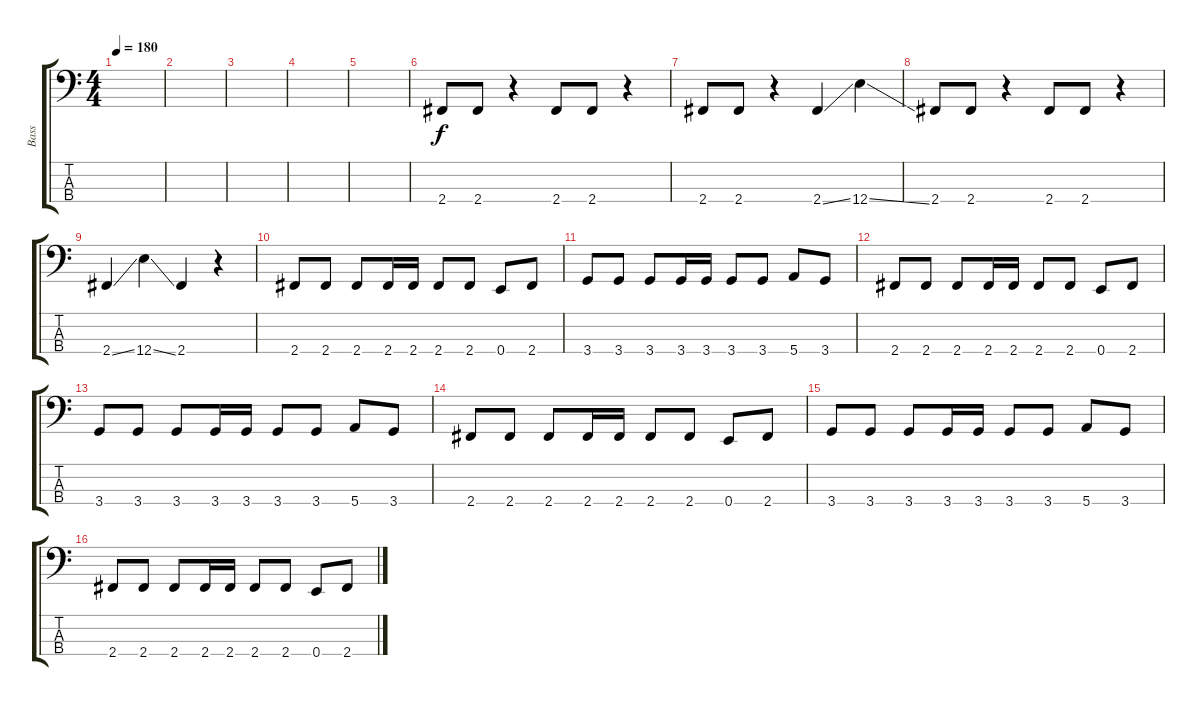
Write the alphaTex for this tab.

\track ("Bass" "Bass") {instrument electricbasspick}
\staff {score tabs}
\tuning (G2 D2 A1 E1) {hide}
\ts (4 4)
\tempo 180
\clef f4
\ks c
|
|
|
|
|
2.4.8 2.4.8 r.4 2.4.8 2.4.8 r.4 |
2.4.8 2.4.8 r.4 2.4{ss}.4 12.4{ss}.4 |
2.4.8 2.4.8 r.4 2.4.8 2.4.8 r.4 |
2.4{ss}.4 12.4{ss}.4 2.4.4 r.4 |
2.4.8 2.4.8 2.4.8 2.4.16 2.4.16 2.4.8 2.4.8 0.4.8 2.4.8 |
3.4.8 3.4.8 3.4.8 3.4.16 3.4.16 3.4.8 3.4.8 5.4.8 3.4.8 |
2.4.8 2.4.8 2.4.8 2.4.16 2.4.16 2.4.8 2.4.8 0.4.8 2.4.8 |
3.4.8 3.4.8 3.4.8 3.4.16 3.4.16 3.4.8 3.4.8 5.4.8 3.4.8 |
2.4.8 2.4.8 2.4.8 2.4.16 2.4.16 2.4.8 2.4.8 0.4.8 2.4.8 |
3.4.8 3.4.8 3.4.8 3.4.16 3.4.16 3.4.8 3.4.8 5.4.8 3.4.8 |
2.4.8 2.4.8 2.4.8 2.4.16 2.4.16 2.4.8 2.4.8 0.4.8 2.4.8
